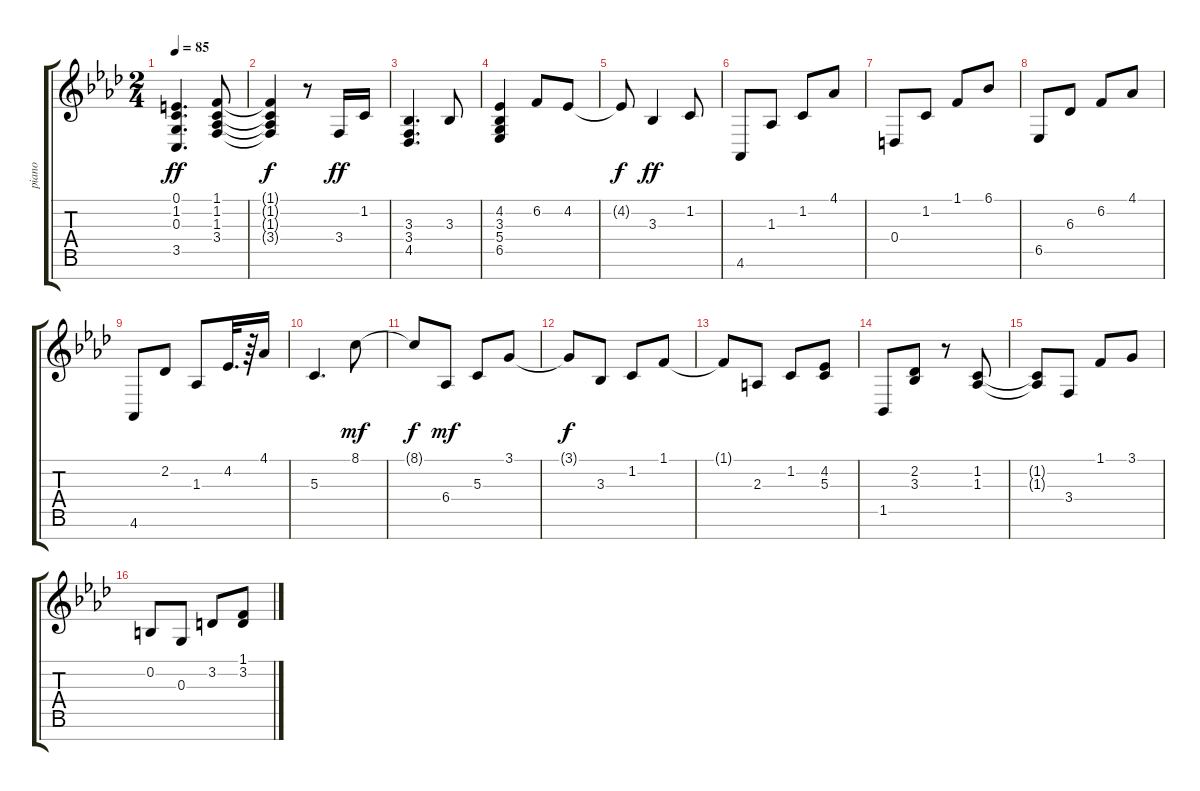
\track ("piano" "piano") {instrument acousticgrandpiano}
\staff {score tabs}
\tuning (E4 B3 G3 D3 A2 E2 B1) {hide}
\ts (2 4)
\tempo 85
\clef g2
\ks fminor
(0.1 1.2 0.3 3.5).4{d dy ff} (1.1 1.2 1.3 3.4).8 |
(1.1{t} 1.2{t} 1.3{t} 3.4{t}).4{dy f} r.8 3.4.16{dy ff} 1.2.16 |
(3.3 3.4 4.5).4{d} 3.3.8 |
(4.2 3.3 5.4 6.5).4 6.2.8 4.2.8 |
4.2{t}.8{dy f} 3.3.4{dy ff} 1.2.8 |
4.6.8 1.3.8 1.2.8 4.1.8 |
0.4.8 1.2.8 1.1.8 6.1.8 |
6.5.8 6.3.8 6.2.8 4.1.8 |
4.6.8 2.2.8 1.3.8 4.2.32{d} r.64 4.1.16 |
5.3.4{d} 8.1.8{dy mf} |
8.1{t}.8{dy f} 6.4.8{dy mf} 5.3.8 3.1.8 |
3.1{t}.8{dy f} 3.3.8 1.2.8 1.1.8 |
1.1{t}.8 2.3.8 1.2.8 (4.2 5.3).8 |
1.5.8 (2.2 3.3).8 r.8 (1.2 1.3).8 |
(1.2{t} 1.3{t}).8 3.4.8 1.1.8 3.1.8 |
0.2.8 0.3.8 3.2.8 (1.1 3.2).8
